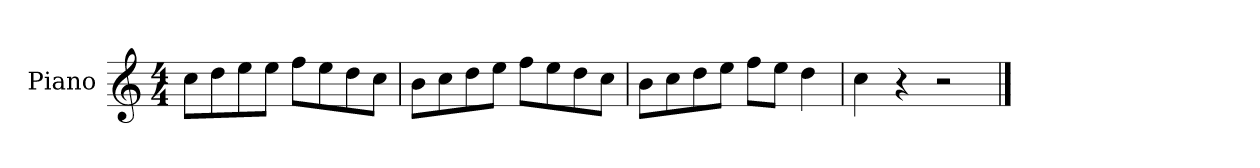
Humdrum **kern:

**kern
*part1
*staff1
*I"Piano
*I'P-no
*clefG2
*k[]
*M4/4
*MM90
=1
8cc\L
8dd\
8ee\
8ee\J
8ff\L
8ee\
8dd\
8cc\J
=2
8b\L
8cc\
8dd\
8ee\J
8ff\L
8ee\
8dd\
8cc\J
=3
8b\L
8cc\
8dd\
8ee\J
8ff\L
8ee\J
4dd\
=4
4cc\
4r
2r
==
*-
